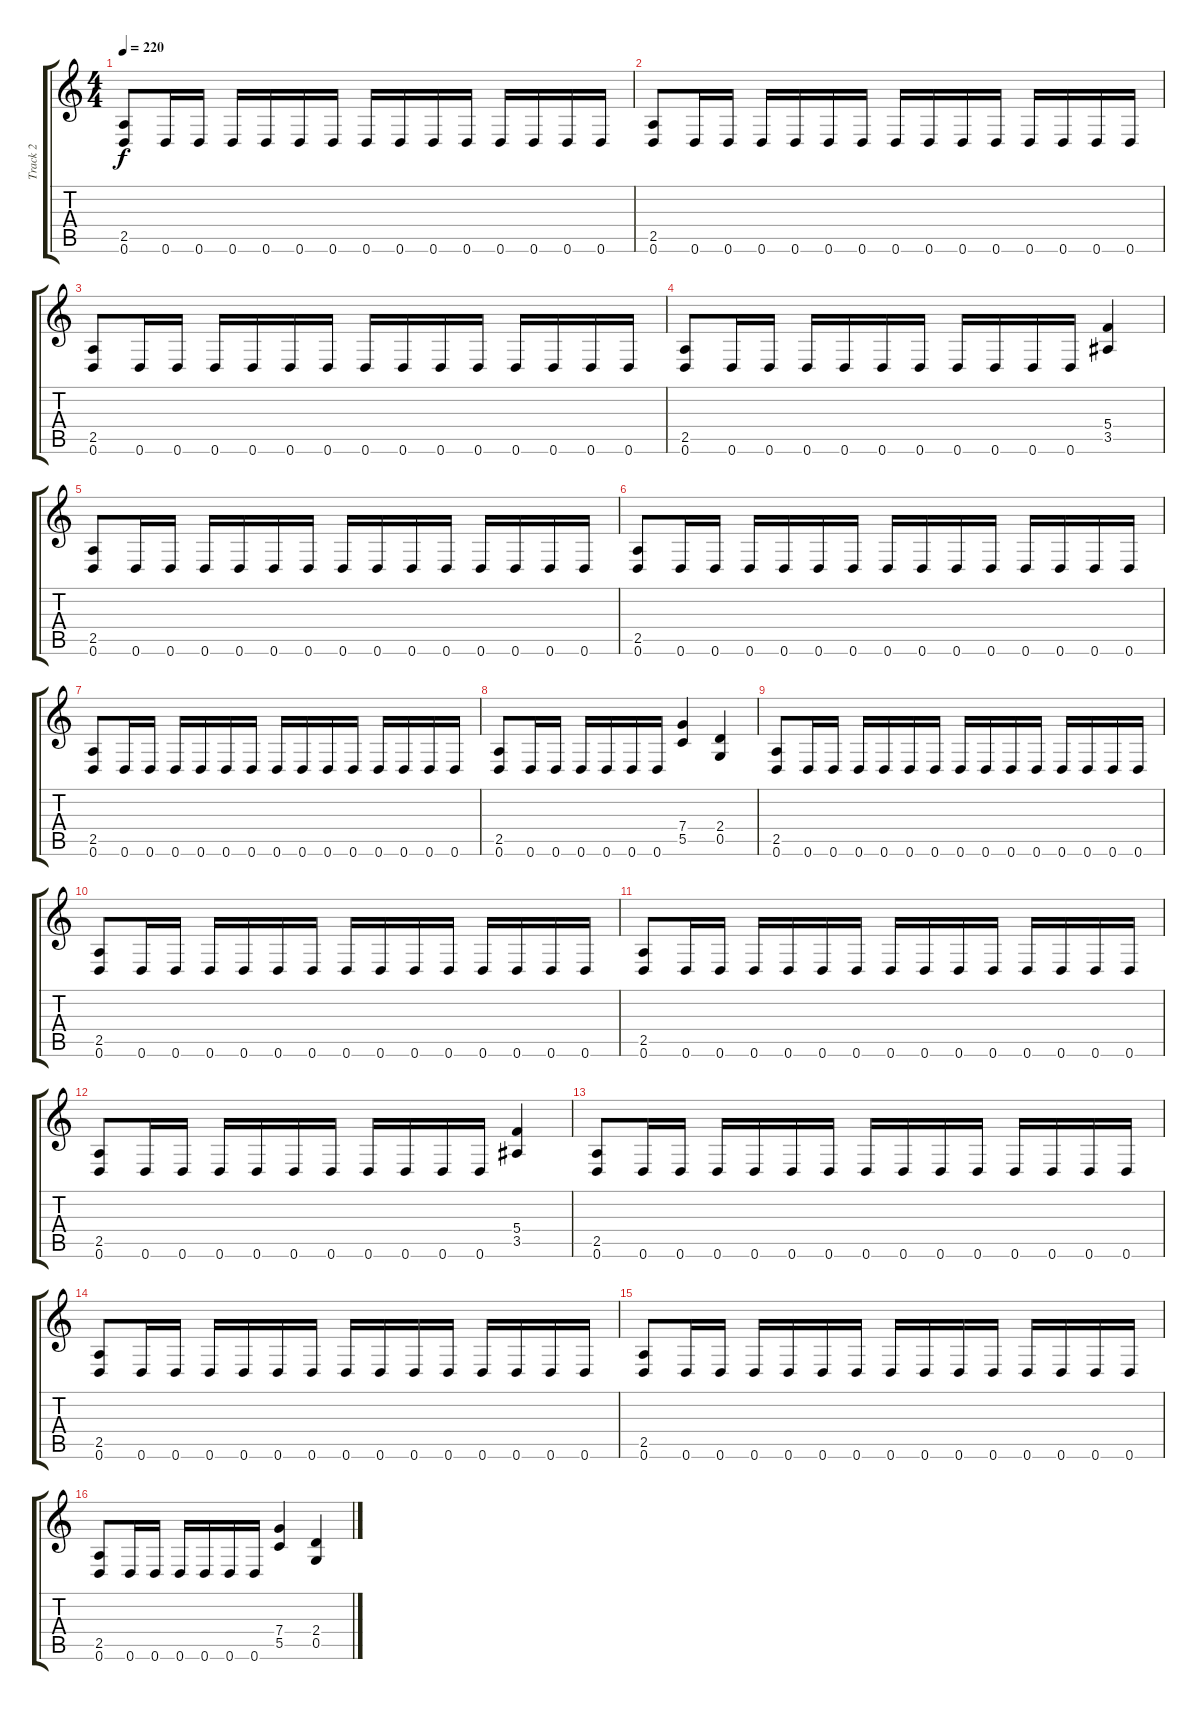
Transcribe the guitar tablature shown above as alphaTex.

\track ("Track 2" "Track 2") {instrument distortionguitar}
\staff {score tabs}
\tuning (D4 A3 F3 C3 G2 D2) {hide}
\ts (4 4)
\tempo 220
\clef g2
\ks c
(2.5 0.6).8{dy f} 0.6.16 0.6.16 0.6.16 0.6.16 0.6.16 0.6.16 0.6.16 0.6.16 0.6.16 0.6.16 0.6.16 0.6.16 0.6.16 0.6.16 |
(2.5 0.6).8 0.6.16 0.6.16 0.6.16 0.6.16 0.6.16 0.6.16 0.6.16 0.6.16 0.6.16 0.6.16 0.6.16 0.6.16 0.6.16 0.6.16 |
(2.5 0.6).8 0.6.16 0.6.16 0.6.16 0.6.16 0.6.16 0.6.16 0.6.16 0.6.16 0.6.16 0.6.16 0.6.16 0.6.16 0.6.16 0.6.16 |
(2.5 0.6).8 0.6.16 0.6.16 0.6.16 0.6.16 0.6.16 0.6.16 0.6.16 0.6.16 0.6.16 0.6.16 (5.4 3.5).4 |
(2.5 0.6).8 0.6.16 0.6.16 0.6.16 0.6.16 0.6.16 0.6.16 0.6.16 0.6.16 0.6.16 0.6.16 0.6.16 0.6.16 0.6.16 0.6.16 |
(2.5 0.6).8 0.6.16 0.6.16 0.6.16 0.6.16 0.6.16 0.6.16 0.6.16 0.6.16 0.6.16 0.6.16 0.6.16 0.6.16 0.6.16 0.6.16 |
(2.5 0.6).8 0.6.16 0.6.16 0.6.16 0.6.16 0.6.16 0.6.16 0.6.16 0.6.16 0.6.16 0.6.16 0.6.16 0.6.16 0.6.16 0.6.16 |
(2.5 0.6).8 0.6.16 0.6.16 0.6.16 0.6.16 0.6.16 0.6.16 (7.4 5.5).4 (2.4 0.5).4 |
(2.5 0.6).8 0.6.16 0.6.16 0.6.16 0.6.16 0.6.16 0.6.16 0.6.16 0.6.16 0.6.16 0.6.16 0.6.16 0.6.16 0.6.16 0.6.16 |
(2.5 0.6).8 0.6.16 0.6.16 0.6.16 0.6.16 0.6.16 0.6.16 0.6.16 0.6.16 0.6.16 0.6.16 0.6.16 0.6.16 0.6.16 0.6.16 |
(2.5 0.6).8 0.6.16 0.6.16 0.6.16 0.6.16 0.6.16 0.6.16 0.6.16 0.6.16 0.6.16 0.6.16 0.6.16 0.6.16 0.6.16 0.6.16 |
(2.5 0.6).8 0.6.16 0.6.16 0.6.16 0.6.16 0.6.16 0.6.16 0.6.16 0.6.16 0.6.16 0.6.16 (5.4 3.5).4 |
(2.5 0.6).8 0.6.16 0.6.16 0.6.16 0.6.16 0.6.16 0.6.16 0.6.16 0.6.16 0.6.16 0.6.16 0.6.16 0.6.16 0.6.16 0.6.16 |
(2.5 0.6).8 0.6.16 0.6.16 0.6.16 0.6.16 0.6.16 0.6.16 0.6.16 0.6.16 0.6.16 0.6.16 0.6.16 0.6.16 0.6.16 0.6.16 |
(2.5 0.6).8 0.6.16 0.6.16 0.6.16 0.6.16 0.6.16 0.6.16 0.6.16 0.6.16 0.6.16 0.6.16 0.6.16 0.6.16 0.6.16 0.6.16 |
(2.5 0.6).8 0.6.16 0.6.16 0.6.16 0.6.16 0.6.16 0.6.16 (7.4 5.5).4 (2.4 0.5).4
